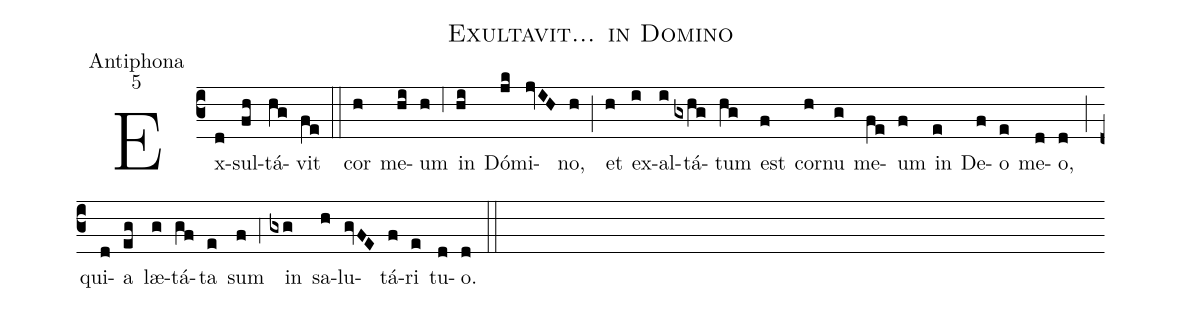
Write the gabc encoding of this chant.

name:Exultavit... in Domino;
office-part:Antiphona;
mode:5;
%%
(c3) Ex(d)sul(fh)tá(hg)vit(fe) (::)
cor(h) me(hi)um(h) (,6) in(hi) Dó(jk)mi(jvIH)no,(h) (;) et(h) ex(i)al(i)tá(gxhg)tum(hg) est(f) cor(h)nu(g) me(fe)um(f) in(e) De(f)o(e) me(d)o,(d) (;) qui(d)a(eg) læ(g)tá(gf)ta(e) sum(f) (,4) in(gxg) sa(h)lu(gvFE)tá(f)ri(e) tu(d)o.(d) (::)
